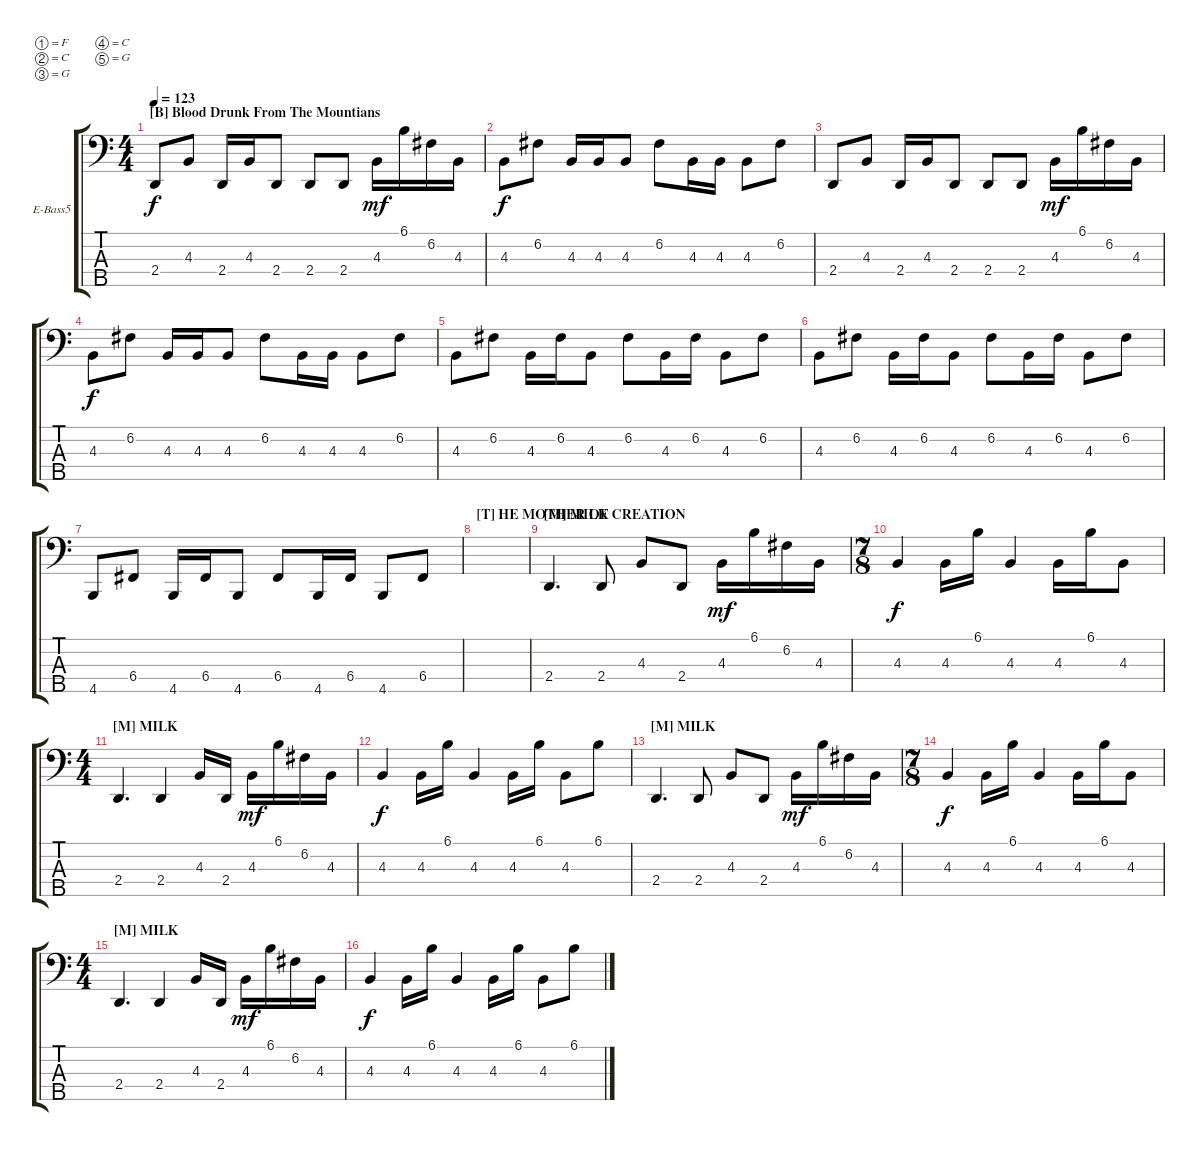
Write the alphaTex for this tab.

\defaultSystemsLayout 4
\bracketExtendMode groupsimilarinstruments
\firstSystemTrackNameOrientation horizontal
\otherSystemsTrackNameOrientation horizontal
\track ("SkyDog" "E-Bass5") {instrument electricbassfinger}
\staff {score tabs}
\tuning (F2 C2 G1 C1 G0)
\ts (4 4)
\section ("B" "Blood Drunk From The Mountians")
\tempo 123
\clef f4
\scale
0.333333
\ks c
2.4.8{dy f} 4.3.8 2.4.16 4.3.16 2.4.8 2.4.8 2.4.8 4.3.16{dy mf} 6.1.16 6.2.16 4.3.16 |
\scale
0.333333 4.3.8{dy f} 6.2.8 4.3.16 4.3.16 4.3.8 6.2.8 4.3.16 4.3.16 4.3.8 6.2.8 |
\scale
0.333333 2.4.8 4.3.8 2.4.16 4.3.16 2.4.8 2.4.8 2.4.8 4.3.16{dy mf} 6.1.16 6.2.16 4.3.16 |
\scale
0.333333 4.3.8{dy f} 6.2.8 4.3.16 4.3.16 4.3.8 6.2.8 4.3.16 4.3.16 4.3.8 6.2.8 |
\scale
0.333333 4.3.8 6.2.8 4.3.16 6.2.16 4.3.8 6.2.8 4.3.16 6.2.16 4.3.8 6.2.8 |
\scale
0.333333 4.3.8 6.2.8 4.3.16 6.2.16 4.3.8 6.2.8 4.3.16 6.2.16 4.3.8 6.2.8 |
\scale
0.333333 4.5.8 6.4.8 4.5.16 6.4.16 4.5.8 6.4.8 4.5.16 6.4.16 4.5.8 6.4.8 |
\section ("T" "HE MOTHER OF CREATION")
\scale
0.257261 |
\section ("M" "MILK")
\scale
0.257261 2.4.4{d} 2.4.8 4.3.8 2.4.8 4.3.16{dy mf} 6.1.16 6.2.16 4.3.16 |
\ts (7 8)
\scale
0.485477 4.3.4{dy f} 4.3.16 6.1.16 4.3.4 4.3.16 6.1.16 4.3.8 |
\ts (4 4)
\section ("M" "MILK")
\scale
0.485477 2.4.4{d} 2.4.4 4.3.16 2.4.16 4.3.16{dy mf} 6.1.16 6.2.16 4.3.16 |
\scale
0.257261 4.3.4{dy f} 4.3.16 6.1.16 4.3.4 4.3.16 6.1.16 4.3.8 6.1.8 |
\section ("M" "MILK")
\scale
0.257261 2.4.4{d} 2.4.8 4.3.8 2.4.8 4.3.16{dy mf} 6.1.16 6.2.16 4.3.16 |
\ts (7 8)
\scale
0.39527 4.3.4{dy f} 4.3.16 6.1.16 4.3.4 4.3.16 6.1.16 4.3.8 |
\ts (4 4)
\section ("M" "MILK")
\scale
0.39527 2.4.4{d} 2.4.4 4.3.16 2.4.16 4.3.16{dy mf} 6.1.16 6.2.16 4.3.16 |
\scale
0.209459 4.3.4{dy f} 4.3.16 6.1.16 4.3.4 4.3.16 6.1.16 4.3.8 6.1.8
